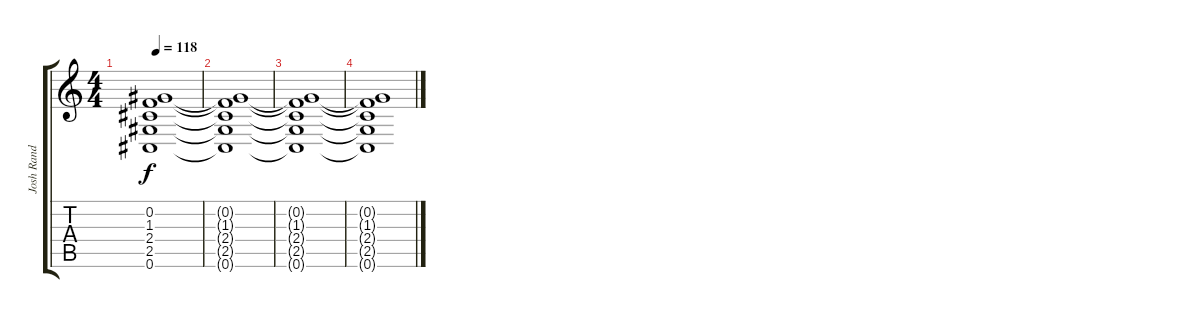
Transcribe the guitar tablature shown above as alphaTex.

\track ("Josh Rand (Solo)" "Josh Rand ") {instrument distortionguitar}
\staff {score tabs}
\tuning (Db4 Ab3 E3 B2 Gb2 Db2) {hide}
\ts (4 4)
\tempo 118
\clef g2
\ks c
(0.2{t} 1.3{t} 2.4{t} 2.5{t} 0.6{t}).1{dy f} |
(0.2{t} 1.3{t} 2.4{t} 2.5{t} 0.6{t}).1 |
(0.2{t} 1.3{t} 2.4{t} 2.5{t} 0.6{t}).1 |
(0.2{t} 1.3{t} 2.4{t} 2.5{t} 0.6{t}).1
